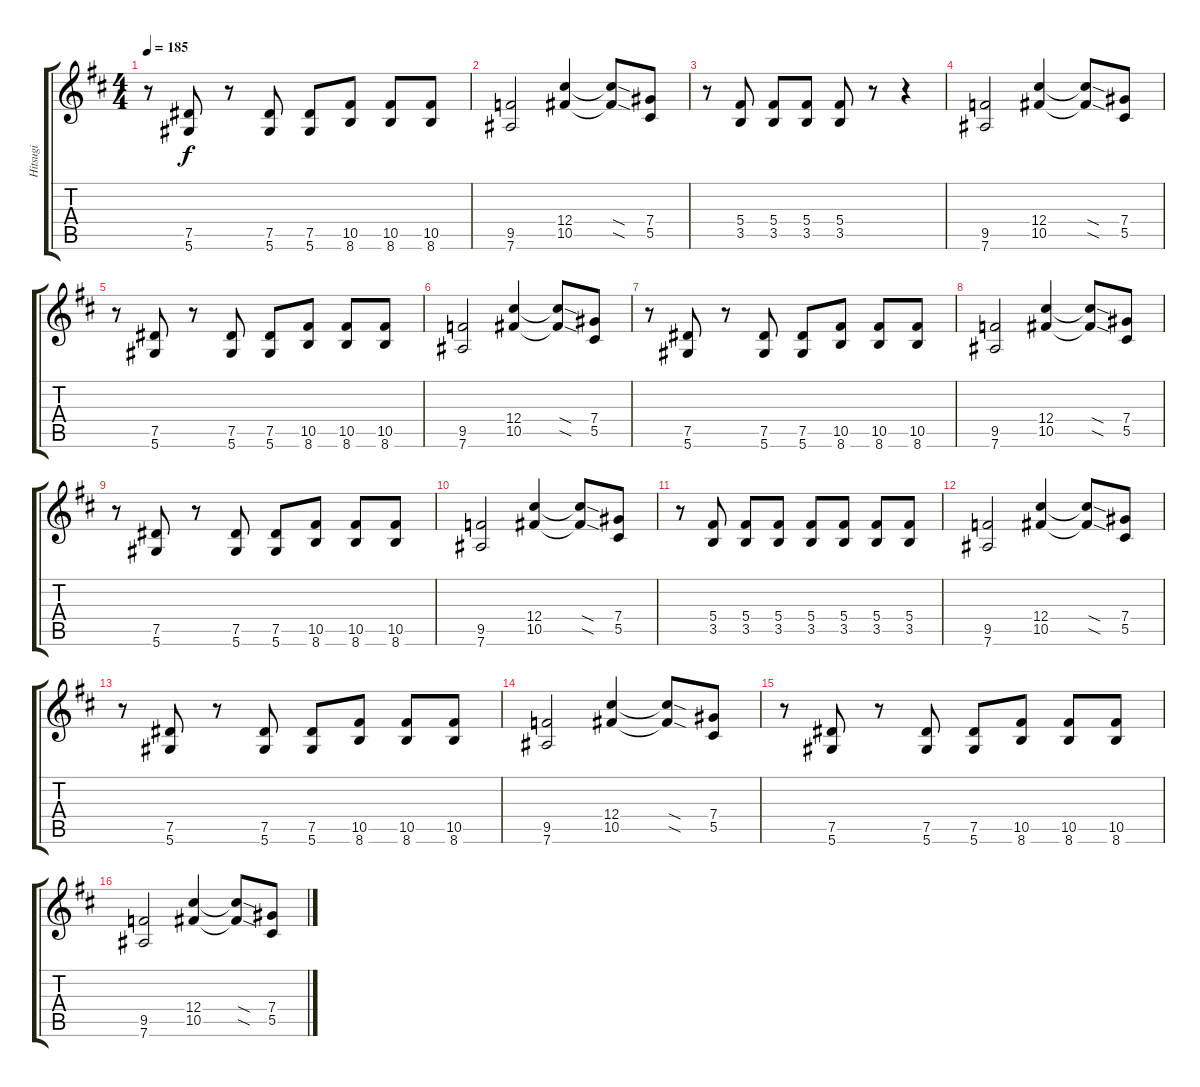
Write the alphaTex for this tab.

\track ("Hitsugi" "Hitsugi") {instrument overdrivenguitar}
\staff {score tabs}
\tuning (Eb4 Bb3 Gb3 Db3 Ab2 Eb2) {hide}
\ts (4 4)
\tempo 185
\clef g2
\ks d
r.8{dy f} (7.5 5.6).8 r.8 (7.5 5.6).8 (7.5 5.6).8 (10.5 8.6).8 (10.5 8.6).8 (10.5 8.6).8 |
(9.5 7.6).2 (12.4 10.5).4 (12.4{sod t} 10.5{sod t}).8 (7.4 5.5).8 |
r.8 (5.4 3.5).8 (5.4 3.5).8 (5.4 3.5).8 (5.4 3.5).8 r.8 r.4 |
(9.5 7.6).2 (12.4 10.5).4 (12.4{sod t} 10.5{sod t}).8 (7.4 5.5).8 |
r.8 (7.5 5.6).8 r.8 (7.5 5.6).8 (7.5 5.6).8 (10.5 8.6).8 (10.5 8.6).8 (10.5 8.6).8 |
(9.5 7.6).2 (12.4 10.5).4 (12.4{sod t} 10.5{sod t}).8 (7.4 5.5).8 |
r.8 (7.5 5.6).8 r.8 (7.5 5.6).8 (7.5 5.6).8 (10.5 8.6).8 (10.5 8.6).8 (10.5 8.6).8 |
(9.5 7.6).2 (12.4 10.5).4 (12.4{sod t} 10.5{sod t}).8 (7.4 5.5).8 |
r.8 (7.5 5.6).8 r.8 (7.5 5.6).8 (7.5 5.6).8 (10.5 8.6).8 (10.5 8.6).8 (10.5 8.6).8 |
(9.5 7.6).2 (12.4 10.5).4 (12.4{sod t} 10.5{sod t}).8 (7.4 5.5).8 |
r.8 (5.4 3.5).8 (5.4 3.5).8 (5.4 3.5).8 (5.4 3.5).8 (5.4 3.5).8 (5.4 3.5).8 (5.4 3.5).8 |
(9.5 7.6).2 (12.4 10.5).4 (12.4{sod t} 10.5{sod t}).8 (7.4 5.5).8 |
r.8 (7.5 5.6).8 r.8 (7.5 5.6).8 (7.5 5.6).8 (10.5 8.6).8 (10.5 8.6).8 (10.5 8.6).8 |
(9.5 7.6).2 (12.4 10.5).4 (12.4{sod t} 10.5{sod t}).8 (7.4 5.5).8 |
r.8 (7.5 5.6).8 r.8 (7.5 5.6).8 (7.5 5.6).8 (10.5 8.6).8 (10.5 8.6).8 (10.5 8.6).8 |
(9.5 7.6).2 (12.4 10.5).4 (12.4{sod t} 10.5{sod t}).8 (7.4 5.5).8
